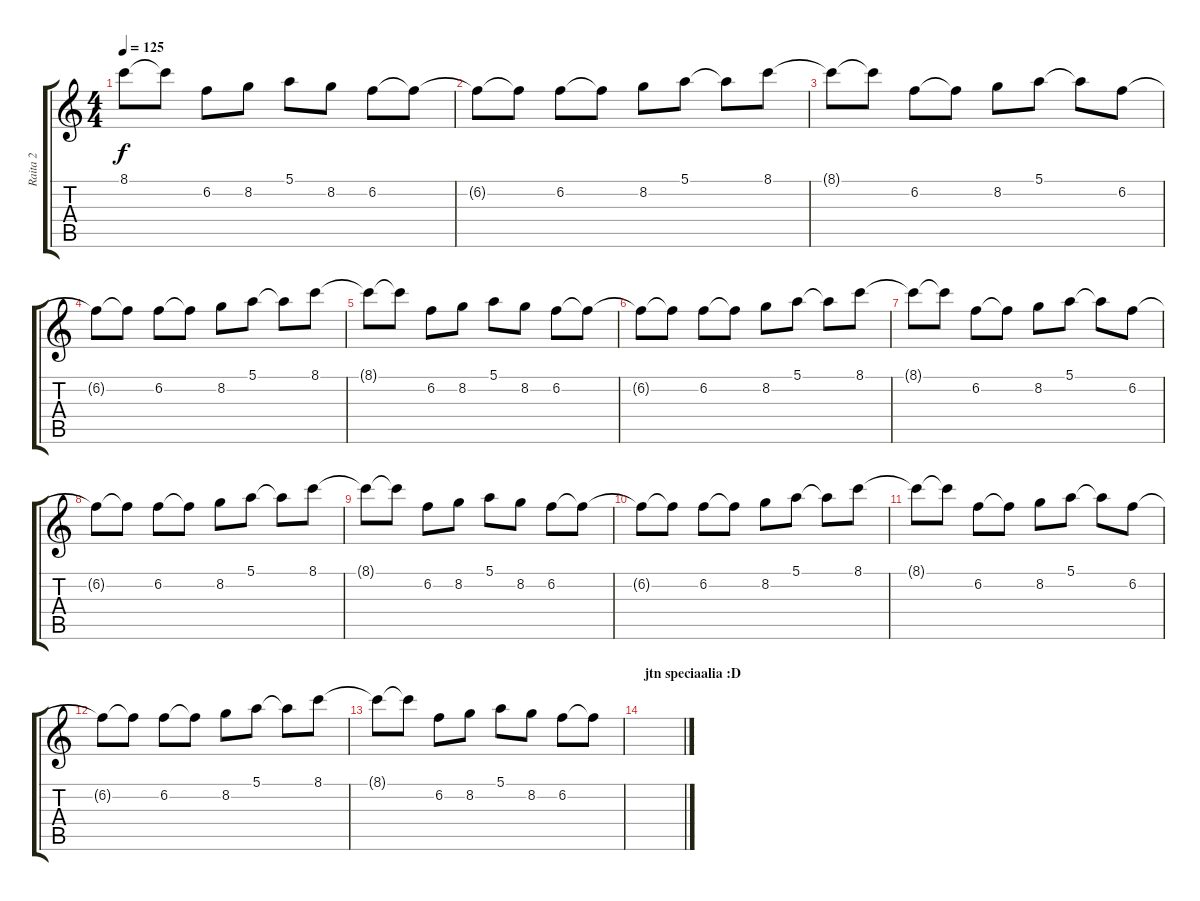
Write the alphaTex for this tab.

\track ("Raita 2" "Raita 2") {instrument banjo}
\staff {score tabs}
\tuning (E4 B3 G3 D3 A2 E2) {hide}
\displaytranspose 12
\ts (4 4)
\tempo 125
\clef g2
\ks c
8.1{t}.8{dy f} 8.1{t}.8 6.2.8 8.2.8 5.1.8 8.2.8 6.2.8 6.2{t}.8 |
6.2{t}.8 6.2{t}.8 6.2.8 6.2{t}.8 8.2.8 5.1.8 5.1{t}.8 8.1.8 |
8.1{t}.8 8.1{t}.8 6.2.8 6.2{t}.8 8.2.8 5.1.8 5.1{t}.8 6.2.8 |
6.2{t}.8 6.2{t}.8 6.2.8 6.2{t}.8 8.2.8 5.1.8 5.1{t}.8 8.1.8 |
8.1{t}.8 8.1{t}.8 6.2.8 8.2.8 5.1.8 8.2.8 6.2.8 6.2{t}.8 |
6.2{t}.8 6.2{t}.8 6.2.8 6.2{t}.8 8.2.8 5.1.8 5.1{t}.8 8.1.8 |
8.1{t}.8 8.1{t}.8 6.2.8 6.2{t}.8 8.2.8 5.1.8 5.1{t}.8 6.2.8 |
6.2{t}.8 6.2{t}.8 6.2.8 6.2{t}.8 8.2.8 5.1.8 5.1{t}.8 8.1.8 |
8.1{t}.8 8.1{t}.8 6.2.8 8.2.8 5.1.8 8.2.8 6.2.8 6.2{t}.8 |
6.2{t}.8 6.2{t}.8 6.2.8 6.2{t}.8 8.2.8 5.1.8 5.1{t}.8 8.1.8 |
8.1{t}.8 8.1{t}.8 6.2.8 6.2{t}.8 8.2.8 5.1.8 5.1{t}.8 6.2.8 |
6.2{t}.8 6.2{t}.8 6.2.8 6.2{t}.8 8.2.8 5.1.8 5.1{t}.8 8.1.8 |
8.1{t}.8 8.1{t}.8 6.2.8 8.2.8 5.1.8 8.2.8 6.2.8 6.2{t}.8 |
\section ("" "jtn speciaalia :D")
